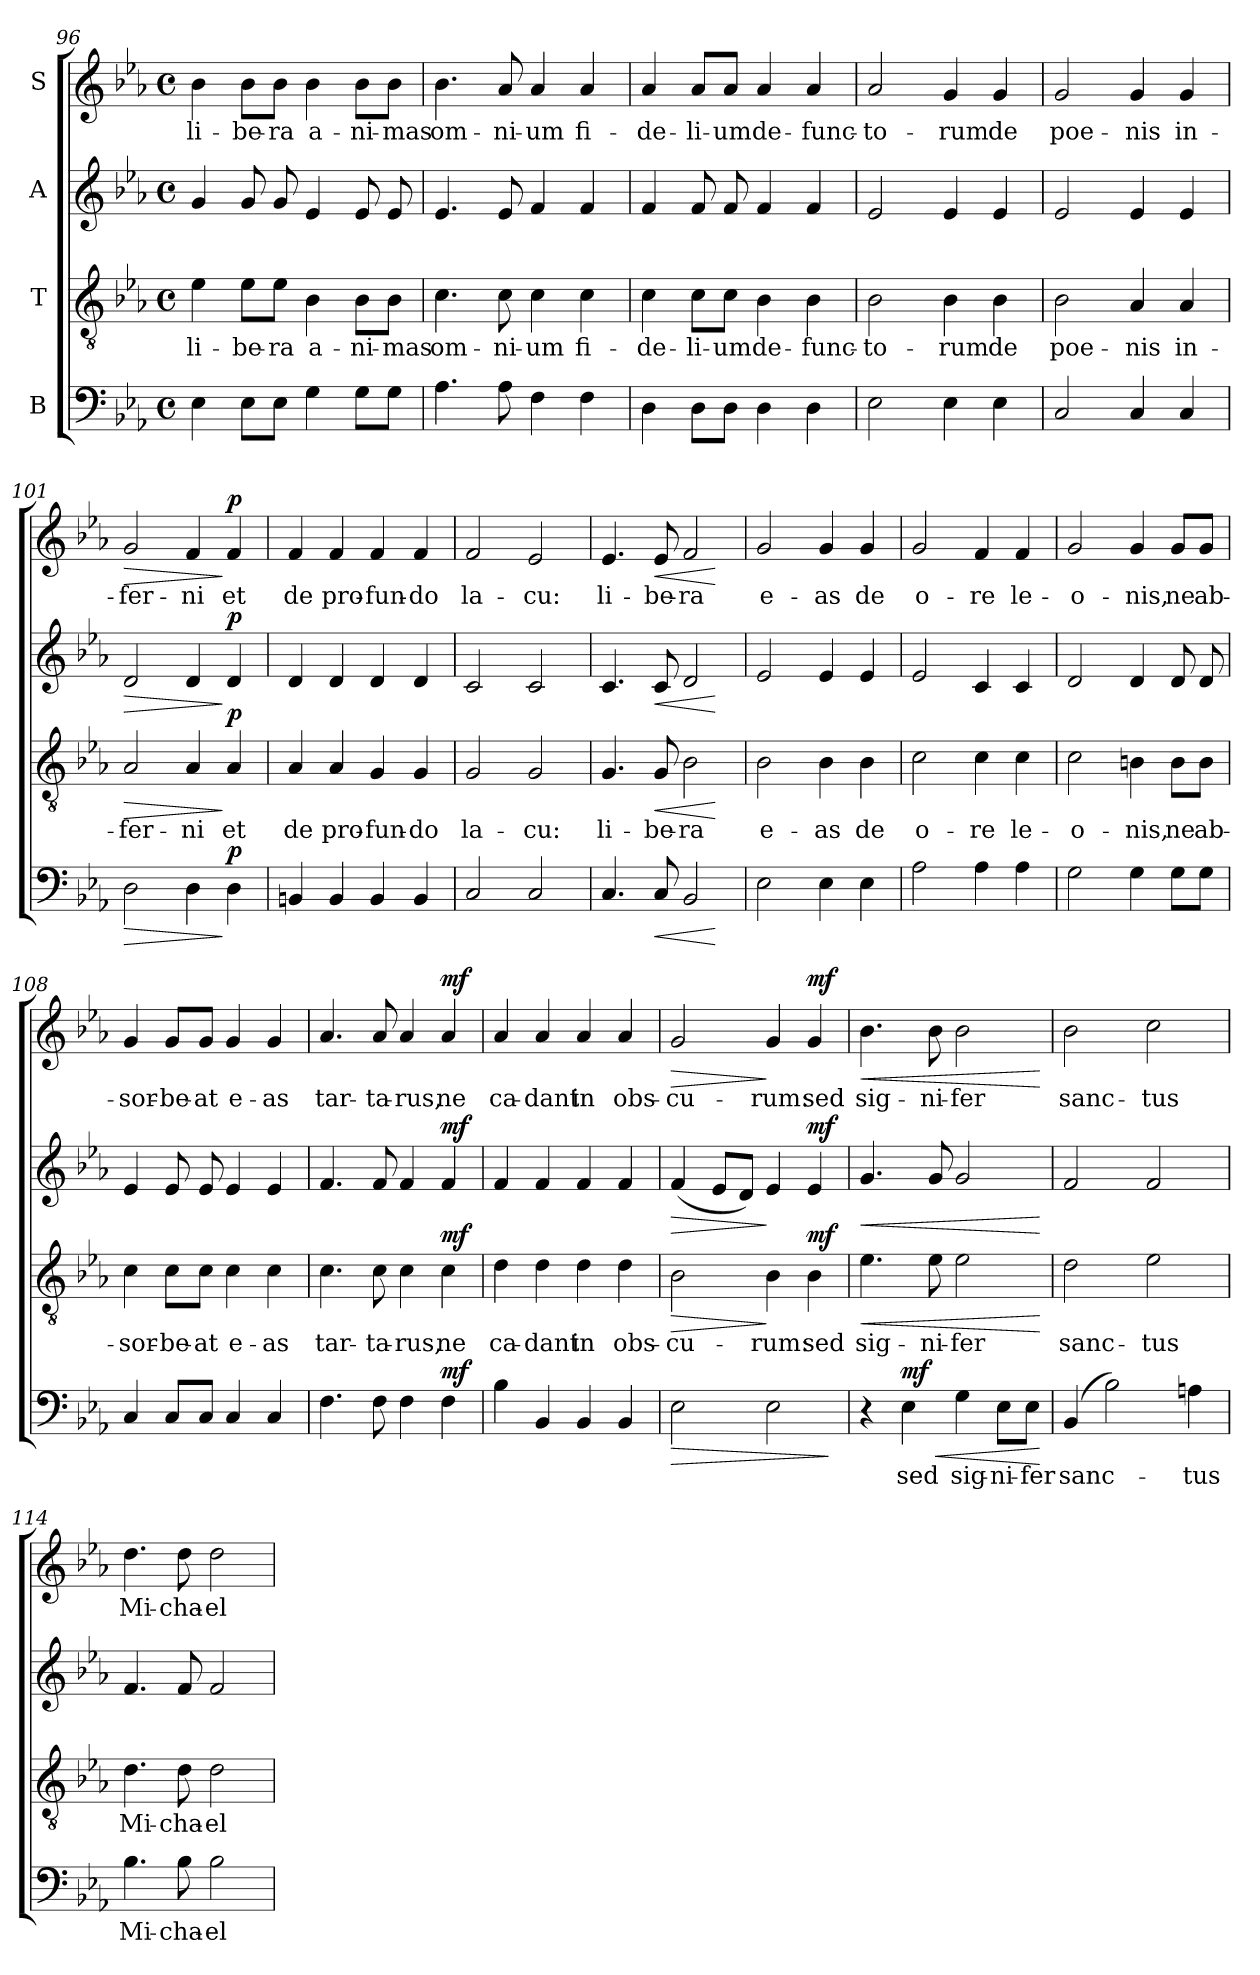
**kern	**text	**dynam	**kern	**text	**dynam	**kern	**dynam	**kern	**text	**dynam
*part4	*part4	*part4	*part3	*part3	*part3	*part2	*part2	*part1	*part1	*part1
*staff4	*staff4	*staff4	*staff3	*staff3	*staff3	*staff2	*staff2	*staff1	*staff1	*staff1
*I"B	*	*	*I"T	*	*	*I"A	*	*I"S	*	*
*clefF4	*	*	*clefGv2	*	*	*clefG2	*	*clefG2	*	*
*k[b-e-a-]	*	*	*k[b-e-a-]	*	*	*k[b-e-a-]	*	*k[b-e-a-]	*	*
*E-:	*	*	*E-:	*	*	*E-:	*	*E-:	*	*
*M4/4	*	*	*M4/4	*	*	*M4/4	*	*M4/4	*	*
*met(c)	*	*	*met(c)	*	*	*met(c)	*	*met(c)	*	*
=96	=96	=96	=96	=96	=96	=96	=96	=96	=96	=96
4E-\	.	.	4e-\	li-	.	4g/	.	4b-\	li-	.
8E-\L	.	.	8e-\L	-be-	.	8g/	.	8b-\L	-be-	.
8E-\J	.	.	8e-\J	-ra	.	8g/	.	8b-\J	-ra	.
4G\	.	.	4B-\	a-	.	4e-/	.	4b-\	a-	.
8G\L	.	.	8B-\L	-ni-	.	8e-/	.	8b-\L	-ni-	.
8G\J	.	.	8B-\J	-mas	.	8e-/	.	8b-\J	-mas	.
=97	=97	=97	=97	=97	=97	=97	=97	=97	=97	=97
4.A-\	.	.	4.c\	om-	.	4.e-/	.	4.b-\	om-	.
8A-\	.	.	8c\	-ni-	.	8e-/	.	8a-/	-ni-	.
4F\	.	.	4c\	-um	.	4f/	.	4a-/	-um	.
4F\	.	.	4c\	fi-	.	4f/	.	4a-/	fi-	.
!!LO:LB:g=z
=98	=98	=98	=98	=98	=98	=98	=98	=98	=98	=98
4D\	.	.	4c\	-de-	.	4f/	.	4a-/	-de-	.
8D\L	.	.	8c\L	-li-	.	8f/	.	8a-/L	-li-	.
8D\J	.	.	8c\J	-um	.	8f/	.	8a-/J	-um	.
4D\	.	.	4B-\	de-	.	4f/	.	4a-/	de-	.
4D\	.	.	4B-\	-func-	.	4f/	.	4a-/	-func-	.
=99	=99	=99	=99	=99	=99	=99	=99	=99	=99	=99
2E-\	.	.	2B-\	-to-	.	2e-/	.	2a-/	-to-	.
4E-\	.	.	4B-\	-rum	.	4e-/	.	4g/	-rum	.
4E-\	.	.	4B-\	de	.	4e-/	.	4g/	de	.
=100	=100	=100	=100	=100	=100	=100	=100	=100	=100	=100
2C/	.	.	2B-\	poe-	.	2e-/	.	2g/	poe-	.
4C/	.	.	4A-/	-nis	.	4e-/	.	4g/	-nis	.
4C/	.	.	4A-/	in-	.	4e-/	.	4g/	in-	.
=101	=101	=101	=101	=101	=101	=101	=101	=101	=101	=101
!	!	!LO:HP:b	!	!	!LO:HP:b	!	!LO:HP:b	!	!	!LO:HP:b
2D\	.	>	2A-/	-fer-	>	2d/	>	2g/	-fer-	>
4D\	.	.	4A-/	-ni	.	4d/	.	4f/	-ni	.
!	!	!LO:DY:n=1:a	!	!	!LO:DY:n=1:a	!	!LO:DY:n=1:a	!	!	!LO:DY:n=1:a
4D\	.	] p	4A-/	et	] p	4d/	] p	4f/	et	] p
=102	=102	=102	=102	=102	=102	=102	=102	=102	=102	=102
4BBn/	.	.	4A-/	de	.	4d/	.	4f/	de	.
4BB/	.	.	4A-/	pro-	.	4d/	.	4f/	pro-	.
4BB/	.	.	4G/	-fun-	.	4d/	.	4f/	-fun-	.
4BB/	.	.	4G/	-do	.	4d/	.	4f/	-do	.
=103	=103	=103	=103	=103	=103	=103	=103	=103	=103	=103
2C/	.	.	2G/	la-	.	2c/	.	2f/	la-	.
2C/	.	.	2G/	-cu:	.	2c/	.	2e-/	-cu:	.
=104	=104	=104	=104	=104	=104	=104	=104	=104	=104	=104
4.C/	.	.	4.G/	li-	.	4.c/	.	4.e-/	li-	.
!	!	!LO:HP:b	!	!	!LO:HP:b	!	!LO:HP:b	!	!	!LO:HP:b
8C/	.	<	8G/	-be-	<	8c/	<	8e-/	-be-	<
2BB-/	.	.	2B-\	-ra	.	2d/	.	2f/	-ra	.
.	.	[	.	.	[	.	[	.	.	[
=105	=105	=105	=105	=105	=105	=105	=105	=105	=105	=105
2E-\	.	.	2B-\	e-	.	2e-/	.	2g/	e-	.
4E-\	.	.	4B-\	-as	.	4e-/	.	4g/	-as	.
4E-\	.	.	4B-\	de	.	4e-/	.	4g/	de	.
!!LO:LB:g=z
=106	=106	=106	=106	=106	=106	=106	=106	=106	=106	=106
2A-\	.	.	2c\	o-	.	2e-/	.	2g/	o-	.
4A-\	.	.	4c\	-re	.	4c/	.	4f/	-re	.
4A-\	.	.	4c\	le-	.	4c/	.	4f/	le-	.
=107	=107	=107	=107	=107	=107	=107	=107	=107	=107	=107
2G\	.	.	2c\	-o-	.	2d/	.	2g/	-o-	.
4G\	.	.	4Bn\	-nis,	.	4d/	.	4g/	-nis,	.
8G\L	.	.	8B\L	ne	.	8d/	.	8g/L	ne	.
8G\J	.	.	8B\J	ab-	.	8d/	.	8g/J	ab-	.
=108	=108	=108	=108	=108	=108	=108	=108	=108	=108	=108
4C/	.	.	4c\	-sor-	.	4e-/	.	4g/	-sor-	.
8C/L	.	.	8c\L	-be-	.	8e-/	.	8g/L	-be-	.
8C/J	.	.	8c\J	-at	.	8e-/	.	8g/J	-at	.
4C/	.	.	4c\	e-	.	4e-/	.	4g/	e-	.
4C/	.	.	4c\	-as	.	4e-/	.	4g/	-as	.
=109	=109	=109	=109	=109	=109	=109	=109	=109	=109	=109
4.F\	.	.	4.c\	tar-	.	4.f/	.	4.a-/	tar-	.
8F\	.	.	8c\	-ta-	.	8f/	.	8a-/	-ta-	.
4F\	.	.	4c\	-rus,	.	4f/	.	4a-/	-rus,	.
!	!	!LO:DY:a	!	!	!LO:DY:a	!	!LO:DY:a	!	!	!LO:DY:a
4F\	.	mf	4c\	ne	mf	4f/	mf	4a-/	ne	mf
=110	=110	=110	=110	=110	=110	=110	=110	=110	=110	=110
4B-\	.	.	4d\	ca-	.	4f/	.	4a-/	ca-	.
4BB-/	.	.	4d\	-dant	.	4f/	.	4a-/	-dant	.
4BB-/	.	.	4d\	in	.	4f/	.	4a-/	in	.
4BB-/	.	.	4d\	obs-	.	4f/	.	4a-/	obs-	.
=111	=111	=111	=111	=111	=111	=111	=111	=111	=111	=111
!	!	!LO:HP:b	!	!	!LO:HP:b	!	!LO:HP:b	!	!	!LO:HP:b
2E-\	.	>	2B-\	-cu-	>	(4f/	>	2g/	-cu-	>
.	.	.	.	.	.	8e-/L	.	.	.	.
.	.	.	.	.	.	8d/J)	.	.	.	.
2E-\	.	.	4B-\	-rum:	]	4e-/	]	4g/	-rum:	]
!	!	!	!	!	!LO:DY:a	!	!LO:DY:a	!	!	!LO:DY:a
.	.	.	4B-\	sed	mf	4e-/	mf	4g/	sed	mf
.	.	]	.	.	.	.	.	.	.	.
!!LO:LB:g=z
=112	=112	=112	=112	=112	=112	=112	=112	=112	=112	=112
!	!	!	!	!	!LO:HP:b	!	!LO:HP:b	!	!	!LO:HP:b
4r	.	.	4.e-\	sig-	<	4.g/	<	4.b-\	sig-	<
!	!	!LO:HP:b	!	!	!	!	!	!	!	!
!	!	!LO:DY:n=1:a	!	!	!	!	!	!	!	!
4E-\	sed	< mf	.	.	.	.	.	.	.	.
.	.	.	8e-\	-ni-	.	8g/	.	8b-\	-ni-	.
4G\	sig-	.	2e-\	-fer	.	2g/	.	2b-\	-fer	.
8E-\L	-ni-	.	.	.	.	.	.	.	.	.
8E-\J	-fer	.	.	.	.	.	.	.	.	.
.	.	[	.	.	[	.	[	.	.	[
=113	=113	=113	=113	=113	=113	=113	=113	=113	=113	=113
(>4BB-/	sanc-	.	2d\	sanc-	.	2f/	.	2b-\	sanc-	.
2B-\)	.	.	.	.	.	.	.	.	.	.
.	.	.	2e-\	-tus	.	2f/	.	2cc\	-tus	.
4An\	-tus	.	.	.	.	.	.	.	.	.
=114	=114	=114	=114	=114	=114	=114	=114	=114	=114	=114
4.B-\	Mi-	.	4.d\	Mi-	.	4.f/	.	4.dd\	Mi-	.
8B-\	-cha-	.	8d\	-cha-	.	8f/	.	8dd\	-cha-	.
2B-\	-el	.	2d\	-el	.	2f/	.	2dd\	-el	.
=	=	=	=	=	=	=	=	=	=	=
*-	*-	*-	*-	*-	*-	*-	*-	*-	*-	*-
